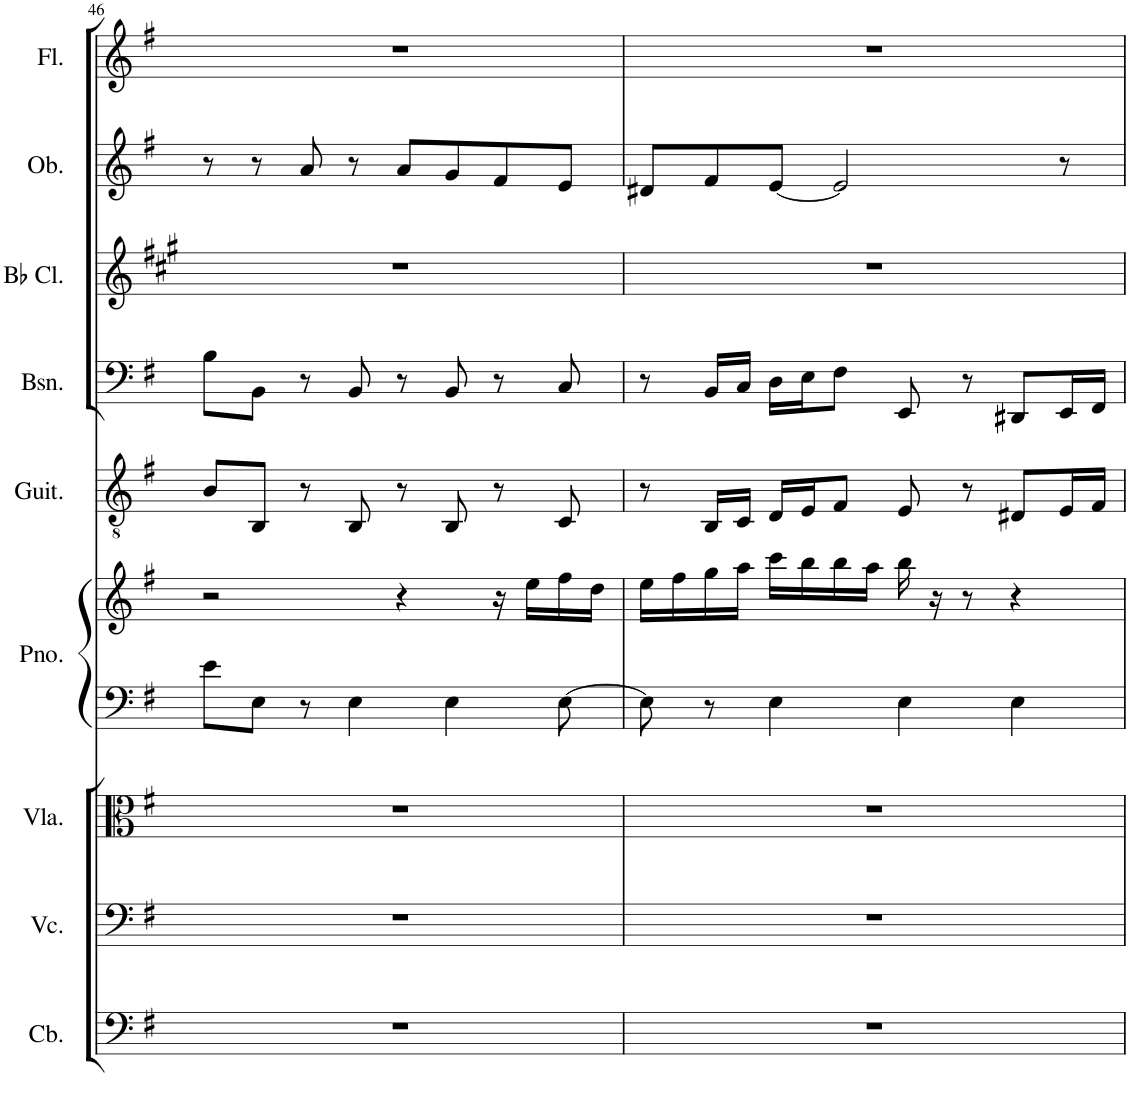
**kern	**kern	**kern	**kern	**kern	**kern	**kern	**kern	**kern	**kern
*part9	*part8	*part7	*part6	*part6	*part5	*part4	*part3	*part2	*part1
*staff10	*staff9	*staff8	*staff7	*staff6	*staff5	*staff4	*staff3	*staff2	*staff1
*I"Contrabass	*I"Violoncello	*I"Viola	*I"Piano	*	*I"Classical Guitar	*I"Bassoon	*I"Bb Clarinet	*I"Oboe	*I"Flute
*I'Cb.	*I'Vc.	*I'Vla.	*I'Pno.	*	*I'Guit.	*I'Bsn.	*I'Bb Cl.	*I'Ob.	*I'Fl.
!!LO:PB:g=z
*clefF4	*clefF4	*clefC3	*clefF4	*clefG2	*clefGv2	*clefF4	*clefG2	*clefG2	*clefG2
*Trd7c12	*	*	*	*	*	*	*Trd1c2	*	*
*k[f#]	*k[f#]	*k[f#]	*k[f#]	*k[f#]	*k[f#]	*k[f#]	*k[f#c#g#]	*k[f#]	*k[f#]
*M4/4	*M4/4	*M4/4	*M4/4	*M4/4	*M4/4	*M4/4	*M4/4	*M4/4	*M4/4
=46	=46	=46	=46	=46	=46	=46	=46	=46	=46
1r	1r	1r	8e\L	2r	8B/L	8B\L	1r	8r	1r
.	.	.	8E\J	.	8BB/J	8BB\J	.	8r	.
.	.	.	8r	.	8r	8r	.	8a/	.
.	.	.	4E\	.	8BB/	8BB/	.	8r	.
.	.	.	.	4r	8r	8r	.	8a/L	.
.	.	.	4E\	.	8BB/	8BB/	.	8g/	.
.	.	.	.	16r	8r	8r	.	8f#/	.
.	.	.	.	16ee\LL	.	.	.	.	.
.	.	.	[8E\	16ff#\	8C/	8C/	.	8e/J	.
.	.	.	.	16dd\JJ	.	.	.	.	.
=47	=47	=47	=47	=47	=47	=47	=47	=47	=47
1r	1r	1r	8E\]	16ee\LL	8r	8r	1r	8d#X/L	1r
.	.	.	.	16ff#\	.	.	.	.	.
.	.	.	8r	16gg\	16BB/LL	16BB/LL	.	8f#/	.
.	.	.	.	16aa\JJ	16C/JJ	16C/JJ	.	.	.
.	.	.	4E\	16ccc\LL	16D/LL	16D\LL	.	[8e/J	.
.	.	.	.	16bb\	16E/J	16E\J	.	.	.
.	.	.	.	16bb\	8F#/J	8F#\J	.	2e/]	.
.	.	.	.	16aa\JJ	.	.	.	.	.
.	.	.	4E\	16bb\	8E/	8EE/	.	.	.
.	.	.	.	16r	.	.	.	.	.
.	.	.	.	8r	8r	8r	.	.	.
.	.	.	4E\	4r	8D#X/L	8DD#X/L	.	.	.
.	.	.	.	.	16E/L	16EE/L	.	8r	.
.	.	.	.	.	16F#/JJ	16FF#/JJ	.	.	.
=	=	=	=	=	=	=	=	=	=
*-	*-	*-	*-	*-	*-	*-	*-	*-	*-
